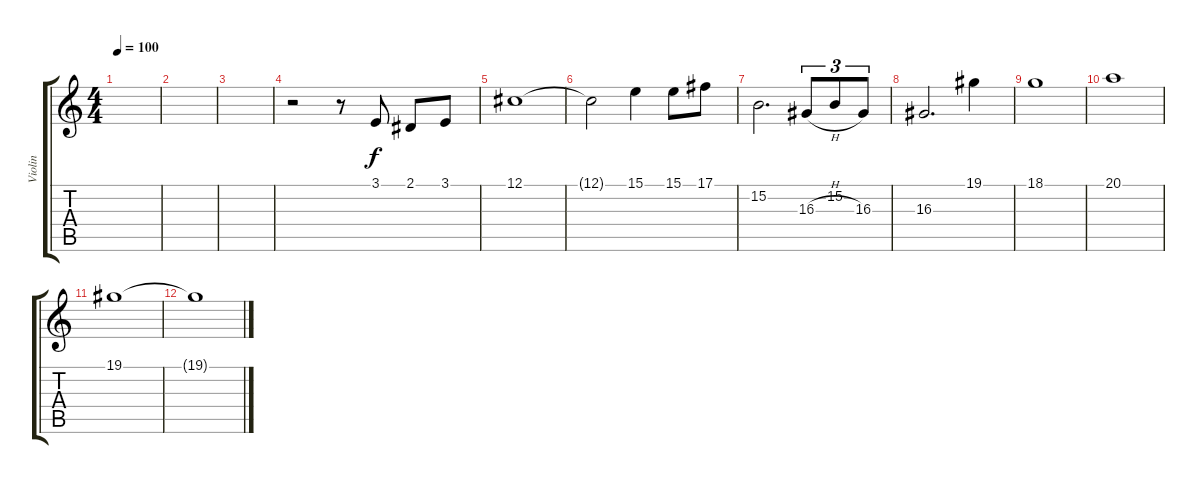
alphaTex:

\track ("Violin" "Violin") {instrument violin}
\staff {score tabs}
\tuning (Db4 Ab3 E3 B2 Gb2 Db2) {hide}
\ts (4 4)
\tempo 100
\clef g2
\ks c
|
|
|
r.2 r.8 3.1.8 2.1.8 3.1.8 |
12.1.1 |
12.1{t}.2 15.1.4 15.1.8 17.1.8 |
15.2.2{d} 16.3{h}.8{tu (3 2)} 15.2.8{tu (3 2)} 16.3.8{tu (3 2)} |
16.3.2{d} 19.1.4 |
18.1.1 |
20.1.1 |
19.1.1 |
19.1{t}.1
